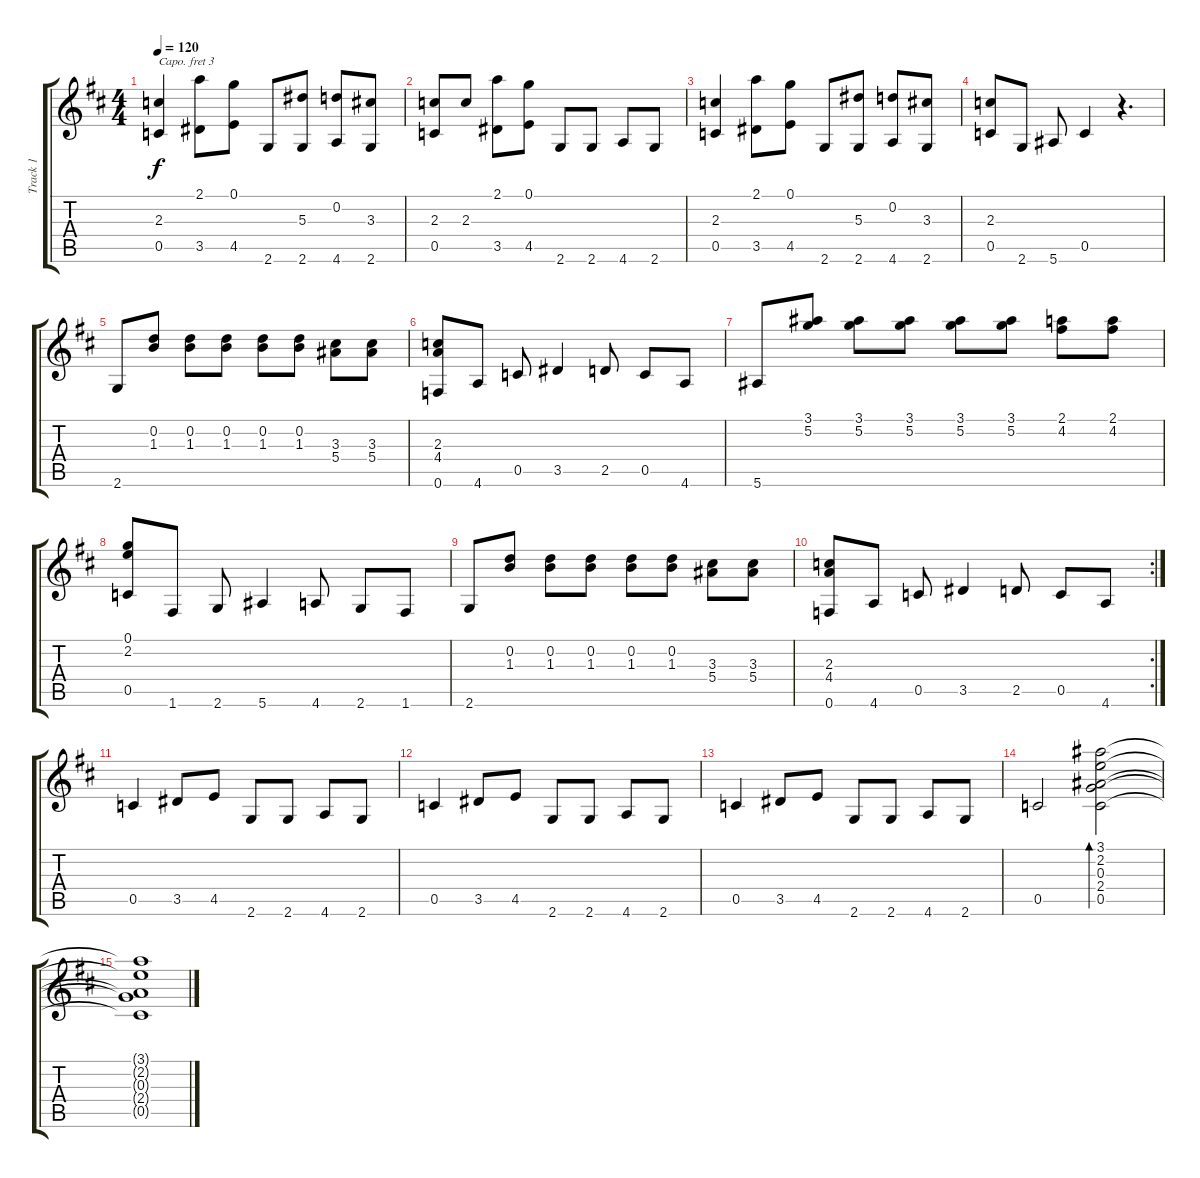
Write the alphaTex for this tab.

\track ("Track 1" "Track 1") {instrument acousticguitarnylon}
\staff {score tabs}
\capo 3
\tuning (E4 B3 G3 D3 A2 D2) {hide}
\ts (4 4)
\tempo 120
\clef g2
\ks d
(2.3 0.5).4{dy f} (2.1 3.5).8 (0.1 4.5).8 2.6.8 (5.3 2.6).8 (0.2 4.6).8 (3.3 2.6).8 |
(2.3 0.5).8 2.3.8 (2.1 3.5).8 (0.1 4.5).8 2.6.8 2.6.8 4.6.8 2.6.8 |
(2.3 0.5).4 (2.1 3.5).8 (0.1 4.5).8 2.6.8 (5.3 2.6).8 (0.2 4.6).8 (3.3 2.6).8 |
(2.3 0.5).8 2.6.8 5.6.8 0.5.4 r.4{d} |
2.6.8 (0.2 1.3).8 (0.2 1.3).8 (0.2 1.3).8 (0.2 1.3).8 (0.2 1.3).8 (3.3 5.4).8 (3.3 5.4).8 |
(2.3 4.4 0.6).8 4.6.8 0.5.8 3.5.4 2.5.8 0.5.8 4.6.8 |
5.6.8 (3.1 5.2).8 (3.1 5.2).8 (3.1 5.2).8 (3.1 5.2).8 (3.1 5.2).8 (2.1 4.2).8 (2.1 4.2).8 |
(0.1 2.2 0.5).8 1.6.8 2.6.8 5.6.4 4.6.8 2.6.8 1.6.8 |
2.6.8 (0.2 1.3).8 (0.2 1.3).8 (0.2 1.3).8 (0.2 1.3).8 (0.2 1.3).8 (3.3 5.4).8 (3.3 5.4).8 |
\rc 2
(2.3 4.4 0.6).8 4.6.8 0.5.8 3.5.4 2.5.8 0.5.8 4.6.8 |
0.5.4 3.5.8 4.5.8 2.6.8 2.6.8 4.6.8 2.6.8 |
0.5.4 3.5.8 4.5.8 2.6.8 2.6.8 4.6.8 2.6.8 |
0.5.4 3.5.8 4.5.8 2.6.8 2.6.8 4.6.8 2.6.8 |
0.5.2 (3.1 2.2 0.3 2.4 0.5).2{bd 240} |
(3.1{t} 2.2{t} 0.3{t} 2.4{t} 0.5{t}).1
